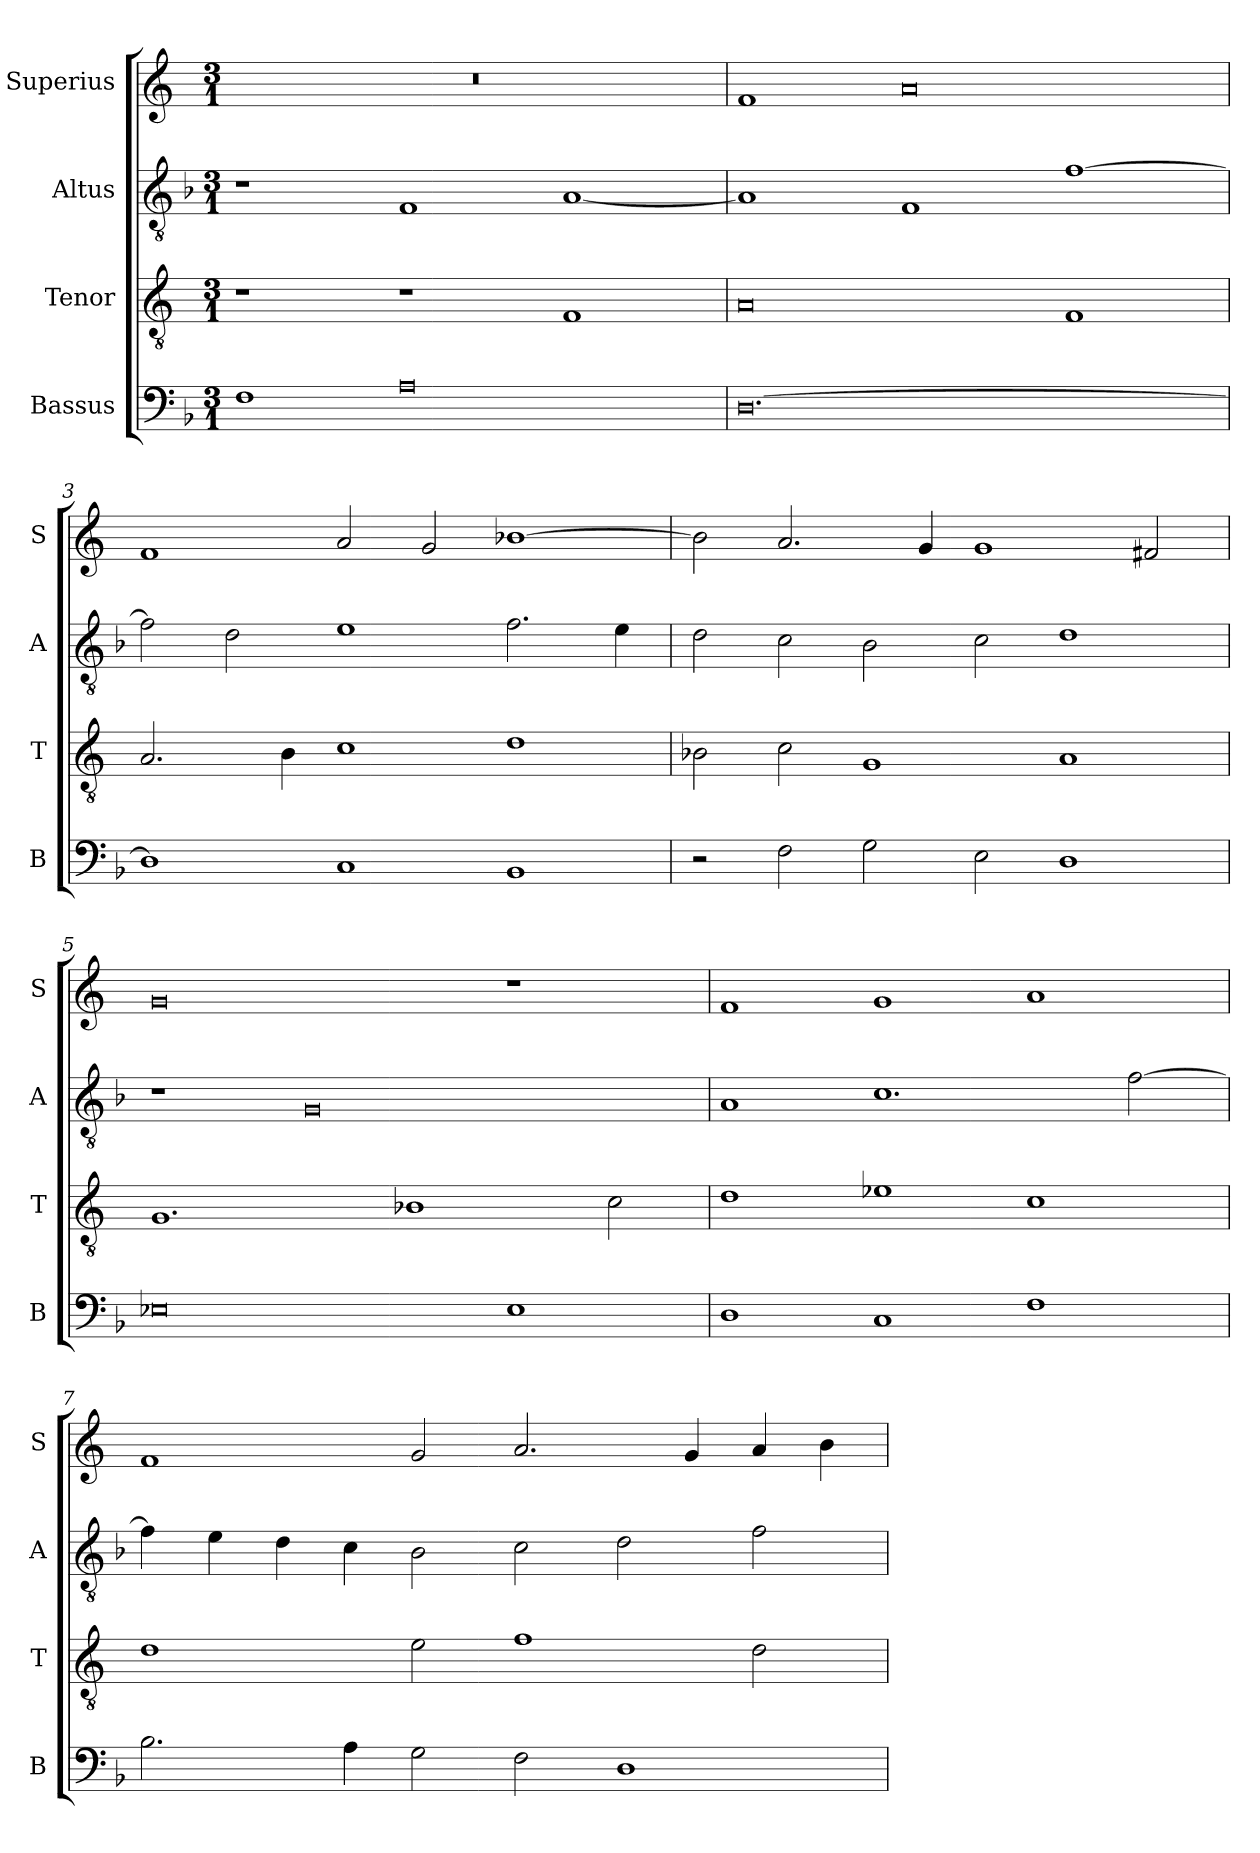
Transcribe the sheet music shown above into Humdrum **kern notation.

**kern	**kern	**kern	**kern
*part4	*part3	*part2	*part1
*staff4	*staff3	*staff2	*staff1
*I"Bassus	*I"Tenor	*I"Altus	*I"Superius
*I'B	*I'T	*I'A	*I'S
*clefF4	*clefGv2	*clefGv2	*clefG2
*k[b-]	*k[]	*k[b-]	*k[]
*M3/1	*M3/1	*M3/1	*M3/1
=1	=1	=1	=1
1F	1r	1r	0.r
0A	1r	1F	.
.	1F	[1A	.
=2	=2	=2	=2
[0.D	0A	1A]	1f
.	.	1F	0a
.	1F	[1f	.
=3	=3	=3	=3
1D]	2.A/	2f\]	1f
.	.	2d\	.
.	4B\	.	.
1C	1c	1e	2a/
.	.	.	2g/
1BB-	1d	2.f\	[1b-X
.	.	4e\	.
=4	=4	=4	=4
2r	2B-X\	2d\	2b-\]
2F\	2c\	2c\	2.a/
2G\	1G	2B-\	.
.	.	.	4g/
2E\	.	2c\	1g
1D	1A	1d	.
.	.	.	2f#X/
=5	=5	=5	=5
0E-X	1.G	1r	0g
.	.	0G	.
.	1B-X	.	.
1E-	.	.	1r
.	2c\	.	.
=6	=6	=6	=6
1D	1d	1A	1f
1C	1e-X	1.c	1g
1F	1c	.	1a
.	.	[2f\	.
=7	=7	=7	=7
2.B-\	1d	4f\]	1f
.	.	4e\	.
.	.	4d\	.
4A\	.	4c\	.
2G\	2e\	2B-\	2g/
2F\	1f	2c\	2.a/
1D	.	2d\	.
.	.	.	4g/
.	2d\	2f\	4a/
.	.	.	4b\
=	=	=	=
*-	*-	*-	*-
